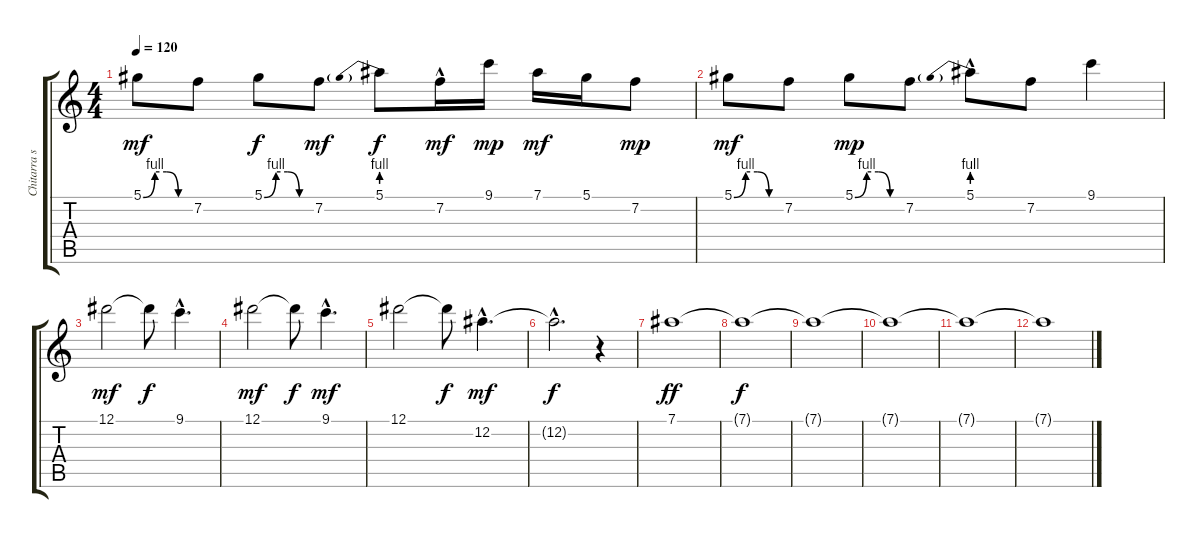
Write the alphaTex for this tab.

\track ("Chitarra solista" "Chitarra s") {instrument overdrivenguitar}
\staff {score tabs}
\tuning (Eb4 Bb3 Gb3 Db3 Ab2 Eb2) {hide}
\ts (4 4)
\tempo 120
\clef g2
\ks c
5.1{be (custom 0 0 15 4 30 4 45 0 60 0)}.8{dy mf} 7.2.8 5.1{be (custom 0 0 15 4 30 4 45 0 60 0)}.8{dy f} 7.2.8{dy mf} 5.1{be (prebend 0 4 60 4)}.8{dy f} 7.2{hac}.16{dy mf} 9.1.16{dy mp} 7.1.16{dy mf} 5.1.16 7.2.8{dy mp} |
5.1{be (custom 0 0 15 4 30 4 45 0 60 0)}.8{dy mf} 7.2.8 5.1{be (custom 0 0 15 4 30 4 45 0 60 0)}.8{dy mp} 7.2.8 5.1{be (prebend 0 4 60 4) hac}.8 7.2.8 9.1.4 |
12.1.2{dy mf} 12.1{t}.8{dy f} 9.1{hac}.4{d} |
12.1.2{dy mf} 12.1{t}.8{dy f} 9.1{hac}.4{d dy mf} |
12.1.2 12.1{t}.8{dy f} 12.2{hac}.4{d dy mf} |
12.2{hac t}.2{d dy f} r.4 |
7.1.1{dy ff} |
7.1{t}.1{dy f} |
7.1{t}.1 |
7.1{t}.1 |
7.1{t}.1 |
7.1{t}.1
